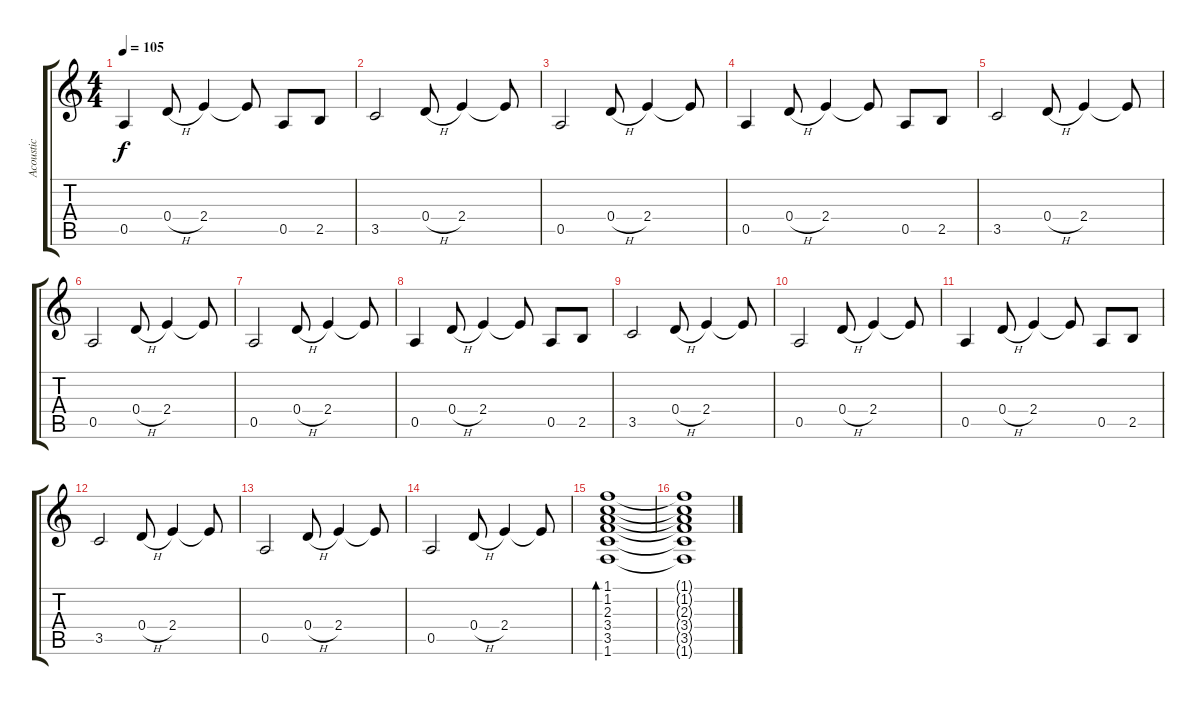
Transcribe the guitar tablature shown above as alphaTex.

\track ("Acoustic" "Acoustic") {instrument acousticguitarsteel}
\staff {score tabs}
\tuning (E4 B3 G3 D3 A2 E2) {hide}
\ts (4 4)
\tempo 105
\clef g2
\ks c
0.5.4{dy f} 0.4{h}.8 2.4.4 2.4{t}.8 0.5.8 2.5.8 |
3.5.2 0.4{h}.8 2.4.4 2.4{t}.8 |
0.5.2 0.4{h}.8 2.4.4 2.4{t}.8 |
0.5.4 0.4{h}.8 2.4.4 2.4{t}.8 0.5.8 2.5.8 |
3.5.2 0.4{h}.8 2.4.4 2.4{t}.8 |
0.5.2 0.4{h}.8 2.4.4 2.4{t}.8 |
0.5.2 0.4{h}.8 2.4.4 2.4{t}.8 |
0.5.4 0.4{h}.8 2.4.4 2.4{t}.8 0.5.8 2.5.8 |
3.5.2 0.4{h}.8 2.4.4 2.4{t}.8 |
0.5.2 0.4{h}.8 2.4.4 2.4{t}.8 |
0.5.4 0.4{h}.8 2.4.4 2.4{t}.8 0.5.8 2.5.8 |
3.5.2 0.4{h}.8 2.4.4 2.4{t}.8 |
0.5.2 0.4{h}.8 2.4.4 2.4{t}.8 |
0.5.2 0.4{h}.8 2.4.4 2.4{t}.8 |
(1.1 1.2 2.3 3.4 3.5 1.6).1{bd 60} |
(1.1{t} 1.2{t} 2.3{t} 3.4{t} 3.5{t} 1.6{t}).1
